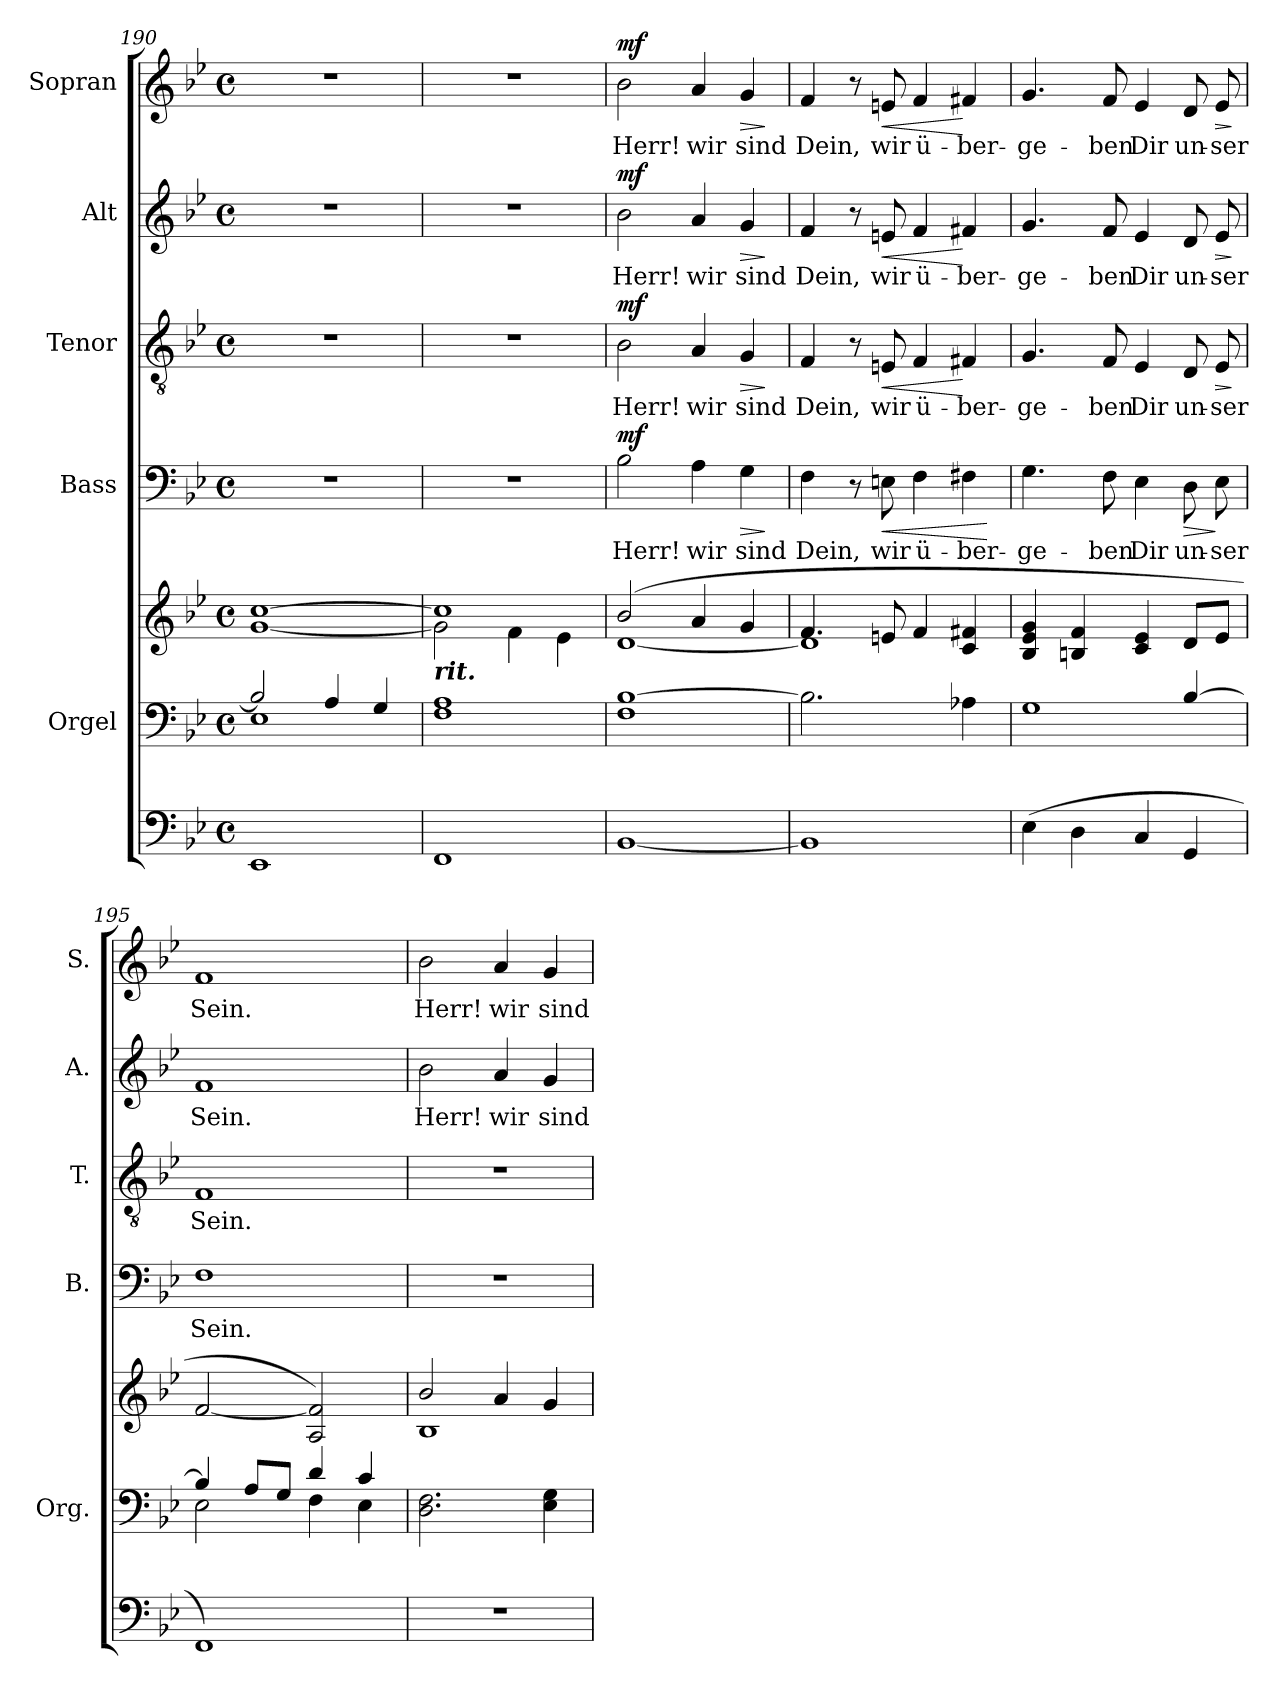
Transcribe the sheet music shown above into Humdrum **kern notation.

**kern	**kern	**kern	**kern	**text	**dynam	**kern	**text	**dynam	**kern	**text	**dynam	**kern	**text	**dynam
*part6	*part5	*part5	*part4	*part4	*part4	*part3	*part3	*part3	*part2	*part2	*part2	*part1	*part1	*part1
*staff7	*staff6	*staff5	*staff4	*staff4	*staff4	*staff3	*staff3	*staff3	*staff2	*staff2	*staff2	*staff1	*staff1	*staff1
*	*I"Orgel	*	*I"Bass	*	*	*I"Tenor	*	*	*I"Alt	*	*	*I"Sopran	*	*
*	*I'Org.	*	*I'B.	*	*	*I'T.	*	*	*I'A.	*	*	*I'S.	*	*
!!LO:PB:g=z
*clefF4	*clefF4	*clefG2	*clefF4	*	*	*clefGv2	*	*	*clefG2	*	*	*clefG2	*	*
*k[b-e-]	*k[b-e-]	*k[b-e-]	*k[b-e-]	*	*	*k[b-e-]	*	*	*k[b-e-]	*	*	*k[b-e-]	*	*
*B-:	*B-:	*B-:	*B-:	*	*	*B-:	*	*	*B-:	*	*	*B-:	*	*
*M4/4	*M4/4	*M4/4	*M4/4	*	*	*M4/4	*	*	*M4/4	*	*	*M4/4	*	*
*met(c)	*met(c)	*met(c)	*met(c)	*	*	*met(c)	*	*	*met(c)	*	*	*met(c)	*	*
=190	=190	=190	=190	=190	=190	=190	=190	=190	=190	=190	=190	=190	=190	=190
*	*^	*^	*	*	*	*	*	*	*	*	*	*	*	*
1EE-	2B-/]	1E-	[>1cc	[<1g	1r	.	.	1r	.	.	1r	.	.	1r	.	.
.	4A/	.	.	.	.	.	.	.	.	.	.	.	.	.	.	.
.	4G/	.	.	.	.	.	.	.	.	.	.	.	.	.	.	.
=191	=191	=191	=191	=191	=191	=191	=191	=191	=191	=191	=191	=191	=191	=191	=191	=191
!	!	!	!LO:TX:b:Bi:t=rit.	!	!	!	!	!	!	!	!	!	!	!	!	!
1FF	1A	1F	1cc]	2g\]	1r	.	.	1r	.	.	1r	.	.	1r	.	.
.	.	.	.	4f\	.	.	.	.	.	.	.	.	.	.	.	.
.	.	.	.	4e-\	.	.	.	.	.	.	.	.	.	.	.	.
*	*v	*v	*	*	*	*	*	*	*	*	*	*	*	*	*	*
=192	=192	=192	=192	=192	=192	=192	=192	=192	=192	=192	=192	=192	=192	=192	=192
!	!	!	!	!	!LO:LY:b	!LO:DY:a	!	!LO:LY:b	!LO:DY:a	!	!LO:LY:b	!LO:DY:a	!	!LO:LY:b	!LO:DY:a
[1BB-	1F [1B-	(2b-/	[<1d	2B-\	Herr!	mf	2B-\	Herr!	mf	2b-\	Herr!	mf	2b-\	Herr!	mf
!	!	!	!	!	!LO:LY:b	!	!	!LO:LY:b	!	!	!LO:LY:b	!	!	!LO:LY:b	!
.	.	4a/	.	4A\	wir	.	4A/	wir	.	4a/	wir	.	4a/	wir	.
!	!	!	!	!	!LO:LY:b	!LO:HP:b	!	!LO:LY:b	!LO:HP:b	!	!LO:LY:b	!LO:HP:b	!	!LO:LY:b	!LO:HP:b
.	.	4g/	.	4G\	sind	>	4G/	sind	>	4g/	sind	>	4g/	sind	>
*	*	*v	*v	*	*	*	*	*	*	*	*	*	*	*	*
.	.	.	.	.	]	.	.	]	.	.	]	.	.	]
=193	=193	=193	=193	=193	=193	=193	=193	=193	=193	=193	=193	=193	=193	=193
*	*	*^	*	*	*	*	*	*	*	*	*	*	*	*
!	!	!	!	!	!LO:LY:b	!	!	!LO:LY:b	!	!	!LO:LY:b	!	!	!LO:LY:b	!
1BB-]	2.B-\]	4.f/	1d]	4F\	Dein,	.	4F/	Dein,	.	4f/	Dein,	.	4f/	Dein,	.
.	.	.	.	8r	.	.	8r	.	.	8r	.	.	8r	.	.
!	!	!	!	!	!LO:LY:b	!LO:HP:b	!	!LO:LY:b	!LO:HP:b	!	!LO:LY:b	!LO:HP:b	!	!LO:LY:b	!LO:HP:b
.	.	8en/	.	8En\	wir	<	8En/	wir	<	8en/	wir	<	8en/	wir	<
!	!	!	!	!	!LO:LY:b	!	!	!LO:LY:b	!	!	!LO:LY:b	!	!	!LO:LY:b	!
.	.	4f/	.	4F\	ü-	.	4F/	ü-	.	4f/	ü-	.	4f/	ü-	.
!	!	!	!	!	!LO:LY:b	!	!	!LO:LY:b	!	!	!LO:LY:b	!	!	!LO:LY:b	!
.	4A-X\	4c/ 4f#X/	.	4F#X\	-ber-	.	4F#X/	-ber-	[	4f#X/	-ber-	[	4f#X/	-ber-	[
*	*	*v	*v	*	*	*	*	*	*	*	*	*	*	*	*
.	.	.	.	.	[	.	.	.	.	.	.	.	.	.
=194	=194	=194	=194	=194	=194	=194	=194	=194	=194	=194	=194	=194	=194	=194
*	*^	*	*	*	*	*	*	*	*	*	*	*	*	*
!	!	!	!	!	!LO:LY:b	!	!	!LO:LY:b	!	!	!LO:LY:b	!	!	!LO:LY:b	!
(>4E-\	2.ryy	1G	4B-/ 4e-/ 4g/	4.G\	-ge-	.	4.G/	-ge-	.	4.g/	-ge-	.	4.g/	-ge-	.
4D\	.	.	4Bn/ 4f/	.	.	.	.	.	.	.	.	.	.	.	.
!	!	!	!	!	!LO:LY:b	!	!	!LO:LY:b	!	!	!LO:LY:b	!	!	!LO:LY:b	!
.	.	.	.	8F\	-ben	.	8F/	-ben	.	8f/	-ben	.	8f/	-ben	.
!	!	!	!	!	!LO:LY:b	!	!	!LO:LY:b	!	!	!LO:LY:b	!	!	!LO:LY:b	!
4C/	.	.	4c/ 4e-/	4E-\	Dir	.	4E-/	Dir	.	4e-/	Dir	.	4e-/	Dir	.
!	!	!	!	!	!LO:LY:b	!LO:HP:b	!	!LO:LY:b	!	!	!LO:LY:b	!	!	!LO:LY:b	!
4GG/	[>4B-/	.	8d/L	8D\	un-	>	8D/	un-	.	8d/	un-	.	8d/	un-	.
!	!	!	!	!	!LO:LY:b	!	!	!LO:LY:b	!LO:HP:b	!	!LO:LY:b	!LO:HP:b	!	!LO:LY:b	!LO:HP:b
.	.	.	8e-/J	8E-\	-ser	]	8E-/	-ser	>	8e-/	-ser	>	8e-/	-ser	>
*	*v	*v	*	*	*	*	*	*	*	*	*	*	*	*	*
.	.	.	.	.	.	.	.	]	.	.	]	.	.	]
!!LO:PB:g=z
=195	=195	=195	=195	=195	=195	=195	=195	=195	=195	=195	=195	=195	=195	=195
*	*^	*	*	*	*	*	*	*	*	*	*	*	*	*
!	!	!	!	!	!LO:LY:b	!	!	!LO:LY:b	!	!	!LO:LY:b	!	!	!LO:LY:b	!
1FF)	4B-/]	2E-\	[>2f/	1F	Sein.	.	1F	Sein.	.	1f	Sein.	.	1f	Sein.	.
.	8A/L	.	.	.	.	.	.	.	.	.	.	.	.	.	.
.	8G/J	.	.	.	.	.	.	.	.	.	.	.	.	.	.
.	4d/	4F\	2A/ 2f/])	.	.	.	.	.	.	.	.	.	.	.	.
.	4c/	4E-\	.	.	.	.	.	.	.	.	.	.	.	.	.
=196	=196	=196	=196	=196	=196	=196	=196	=196	=196	=196	=196	=196	=196	=196	=196
*	*	*	*^	*	*	*	*	*	*	*	*	*	*	*	*
!	!	!	!	!	!	!	!	!	!	!	!	!LO:LY:b	!	!	!LO:LY:b	!
*	*v	*v	*	*	*	*	*	*	*	*	*	*	*	*	*	*
1r	2.D\ 2.F\	2b-/	1B-	1r	.	.	1r	.	.	2b-\	Herr!	.	2b-\	Herr!	.
!	!	!	!	!	!	!	!	!	!	!	!LO:LY:b	!	!	!LO:LY:b	!
.	.	4a/	.	.	.	.	.	.	.	4a/	wir	.	4a/	wir	.
!	!	!	!	!	!	!	!	!	!	!	!LO:LY:b	!	!	!LO:LY:b	!
.	4E-\ 4G\	4g/	.	.	.	.	.	.	.	4g/	sind	.	4g/	sind	.
*	*	*v	*v	*	*	*	*	*	*	*	*	*	*	*	*
=	=	=	=	=	=	=	=	=	=	=	=	=	=	=
*-	*-	*-	*-	*-	*-	*-	*-	*-	*-	*-	*-	*-	*-	*-
